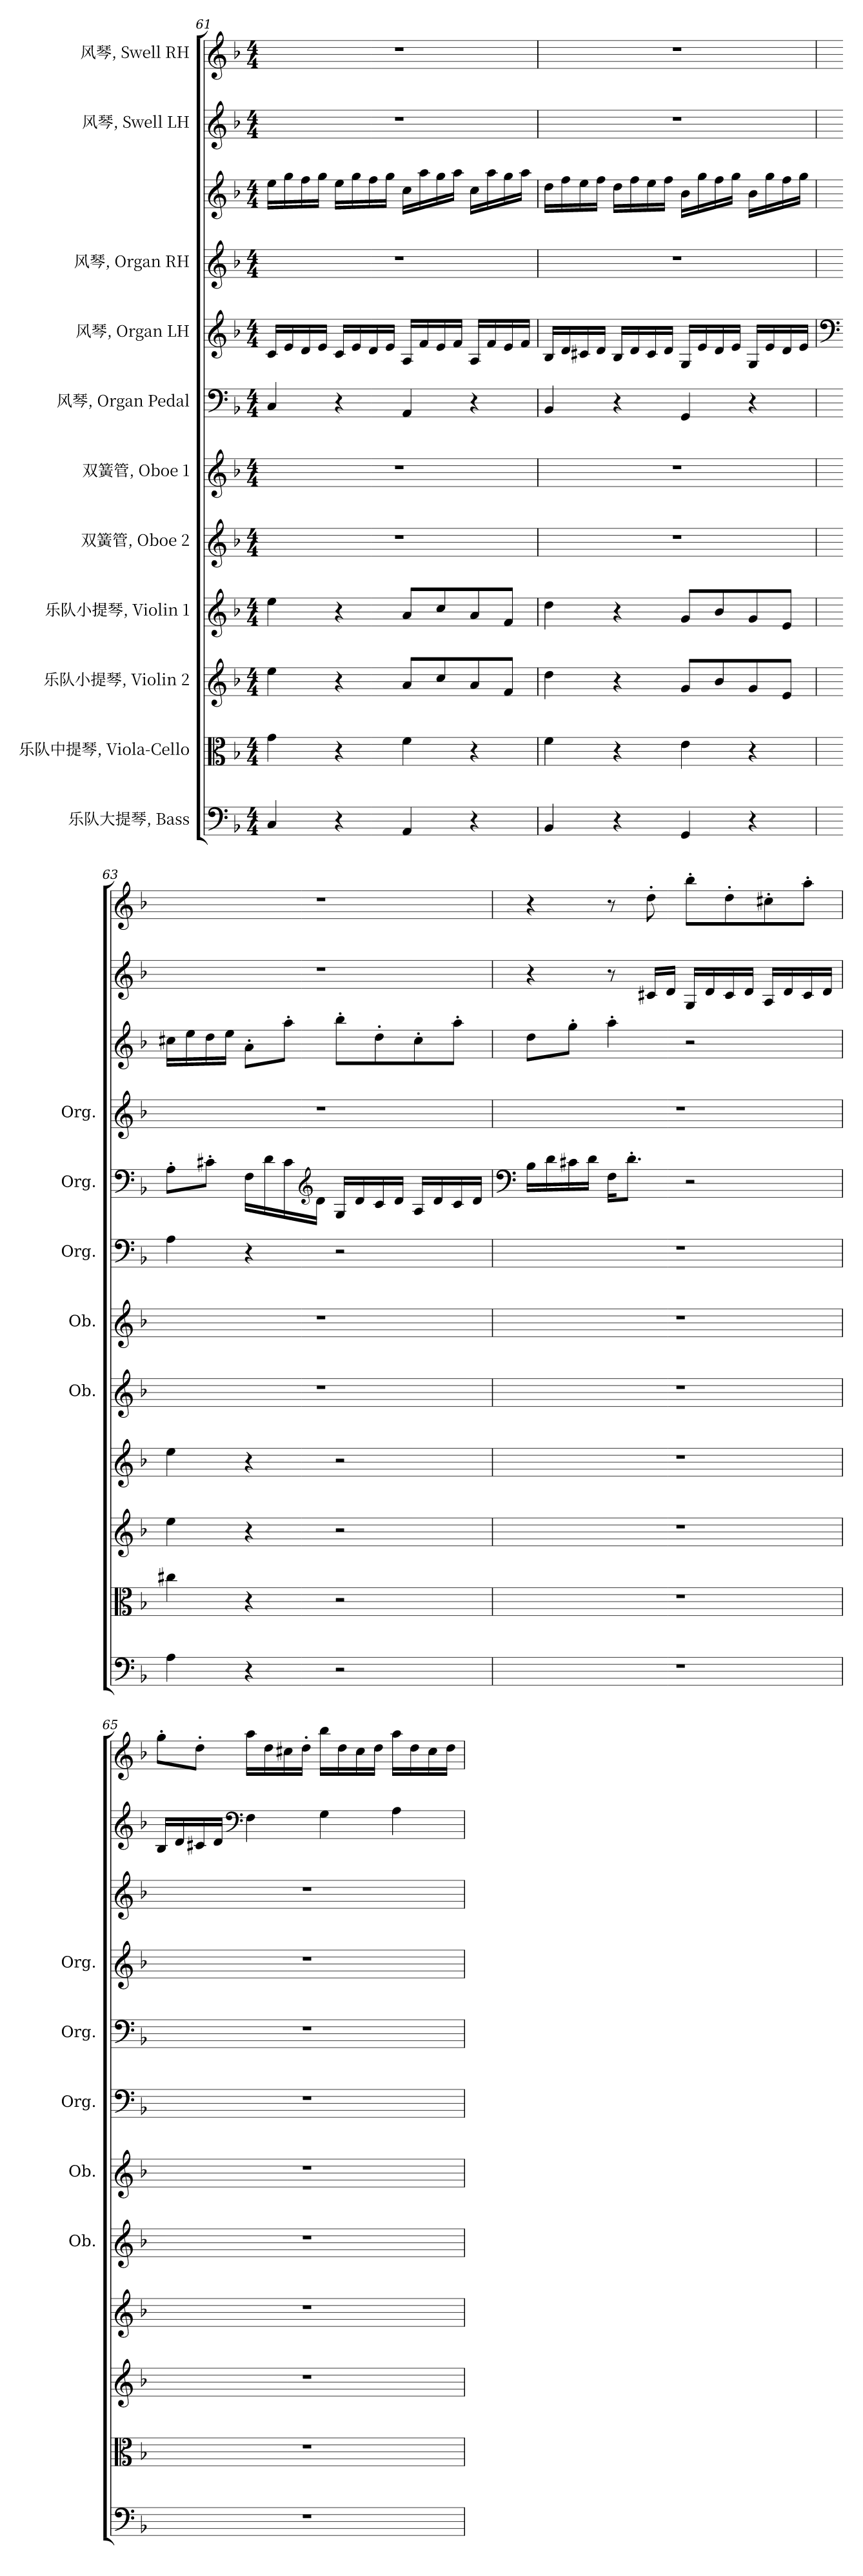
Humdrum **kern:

**kern	**kern	**kern	**kern	**kern	**kern	**kern	**kern	**kern	**kern	**kern	**kern
*part11	*part10	*part9	*part8	*part7	*part6	*part5	*part4	*part3	*part3	*part2	*part1
*staff12	*staff11	*staff10	*staff9	*staff8	*staff7	*staff6	*staff5	*staff4	*staff3	*staff2	*staff1
*I"乐队大提琴, Bass	*I"乐队中提琴, Viola-Cello	*I"乐队小提琴, Violin 2	*I"乐队小提琴, Violin 1	*I"双簧管, Oboe 2	*I"双簧管, Oboe 1	*I"风琴, Organ Pedal	*I"风琴, Organ LH	*I"风琴, Organ RH	*	*I"风琴, Swell LH	*I"风琴, Swell RH
*	*	*	*	*I'Ob.	*I'Ob.	*I'Org.	*I'Org.	*I'Org.	*	*	*
!!LO:PB:g=z
*clefF4	*clefC3	*clefG2	*clefG2	*clefG2	*clefG2	*clefF4	*clefG2	*clefG2	*clefG2	*clefG2	*clefG2
*k[b-]	*k[b-]	*k[b-]	*k[b-]	*k[b-]	*k[b-]	*k[b-]	*k[b-]	*k[b-]	*k[b-]	*k[b-]	*k[b-]
*M4/4	*M4/4	*M4/4	*M4/4	*M4/4	*M4/4	*M4/4	*M4/4	*M4/4	*M4/4	*M4/4	*M4/4
=61	=61	=61	=61	=61	=61	=61	=61	=61	=61	=61	=61
4C/	4g\	4ee\	4ee\	1r	1r	4C/	16c/LL	1r	16ee\LL	1r	1r
.	.	.	.	.	.	.	16e/	.	16gg\	.	.
.	.	.	.	.	.	.	16d/	.	16ff\	.	.
.	.	.	.	.	.	.	16e/JJ	.	16gg\JJ	.	.
4r	4r	4r	4r	.	.	4r	16c/LL	.	16ee\LL	.	.
.	.	.	.	.	.	.	16e/	.	16gg\	.	.
.	.	.	.	.	.	.	16d/	.	16ff\	.	.
.	.	.	.	.	.	.	16e/JJ	.	16gg\JJ	.	.
4AA/	4f\	8a/L	8a/L	.	.	4AA/	16A/LL	.	16cc\LL	.	.
.	.	.	.	.	.	.	16f/	.	16aa\	.	.
.	.	8cc/	8cc/	.	.	.	16e/	.	16gg\	.	.
.	.	.	.	.	.	.	16f/JJ	.	16aa\JJ	.	.
4r	4r	8a/	8a/	.	.	4r	16A/LL	.	16cc\LL	.	.
.	.	.	.	.	.	.	16f/	.	16aa\	.	.
.	.	8f/J	8f/J	.	.	.	16e/	.	16gg\	.	.
.	.	.	.	.	.	.	16f/JJ	.	16aa\JJ	.	.
=62	=62	=62	=62	=62	=62	=62	=62	=62	=62	=62	=62
4BB-/	4f\	4dd\	4dd\	1r	1r	4BB-/	16B-/LL	1r	16dd\LL	1r	1r
.	.	.	.	.	.	.	16d/	.	16ff\	.	.
.	.	.	.	.	.	.	16c#X/	.	16ee\	.	.
.	.	.	.	.	.	.	16d/JJ	.	16ff\JJ	.	.
4r	4r	4r	4r	.	.	4r	16B-/LL	.	16dd\LL	.	.
.	.	.	.	.	.	.	16d/	.	16ff\	.	.
.	.	.	.	.	.	.	16c#/	.	16ee\	.	.
.	.	.	.	.	.	.	16d/JJ	.	16ff\JJ	.	.
4GG/	4e\	8g/L	8g/L	.	.	4GG/	16G/LL	.	16b-\LL	.	.
.	.	.	.	.	.	.	16e/	.	16gg\	.	.
.	.	8b-/	8b-/	.	.	.	16d/	.	16ff\	.	.
.	.	.	.	.	.	.	16e/JJ	.	16gg\JJ	.	.
4r	4r	8g/	8g/	.	.	4r	16G/LL	.	16b-\LL	.	.
.	.	.	.	.	.	.	16e/	.	16gg\	.	.
.	.	8e/J	8e/J	.	.	.	16d/	.	16ff\	.	.
.	.	.	.	.	.	.	16e/JJ	.	16gg\JJ	.	.
!!LO:PB:g=z
=63	=63	=63	=63	=63	=63	=63	=63	=63	=63	=63	=63
*	*	*	*	*	*	*	*clefF4	*	*	*	*
4A\	4cc#X\	4ee\	4ee\	1r	1r	4A\	8A'\L	1r	16cc#X\LL	1r	1r
.	.	.	.	.	.	.	.	.	16ee\	.	.
.	.	.	.	.	.	.	8c#X'\J	.	16dd\	.	.
.	.	.	.	.	.	.	.	.	16ee\JJ	.	.
4r	4r	4r	4r	.	.	4r	16F\LL	.	8a'\L	.	.
.	.	.	.	.	.	.	16d\	.	.	.	.
.	.	.	.	.	.	.	16c#\	.	8aa'\J	.	.
*	*	*	*	*	*	*	*clefG2	*	*	*	*
.	.	.	.	.	.	.	16d\JJ	.	.	.	.
2r	2r	2r	2r	.	.	2r	16G/LL	.	8bb-'\L	.	.
.	.	.	.	.	.	.	16d/	.	.	.	.
.	.	.	.	.	.	.	16c#/	.	8dd'\	.	.
.	.	.	.	.	.	.	16d/JJ	.	.	.	.
.	.	.	.	.	.	.	16A/LL	.	8cc#'\	.	.
.	.	.	.	.	.	.	16d/	.	.	.	.
.	.	.	.	.	.	.	16c#/	.	8aa'\J	.	.
.	.	.	.	.	.	.	16d/JJ	.	.	.	.
=64	=64	=64	=64	=64	=64	=64	=64	=64	=64	=64	=64
*	*	*	*	*	*	*	*clefF4	*	*	*	*
1r	1r	1r	1r	1r	1r	1r	16B-\LL	1r	8dd\L	4r	4r
.	.	.	.	.	.	.	16d\	.	.	.	.
.	.	.	.	.	.	.	16c#X\	.	8gg'\J	.	.
.	.	.	.	.	.	.	16d\JJ	.	.	.	.
.	.	.	.	.	.	.	16F\KL	.	4aa'\	8r	8r
.	.	.	.	.	.	.	8.d'\J	.	.	.	.
.	.	.	.	.	.	.	.	.	.	16c#X/LL	8dd'\
.	.	.	.	.	.	.	.	.	.	16d/JJ	.
.	.	.	.	.	.	.	2r	.	2r	16G/LL	8bb-'\L
.	.	.	.	.	.	.	.	.	.	16d/	.
.	.	.	.	.	.	.	.	.	.	16c#/	8dd'\
.	.	.	.	.	.	.	.	.	.	16d/JJ	.
.	.	.	.	.	.	.	.	.	.	16A/LL	8cc#X'\
.	.	.	.	.	.	.	.	.	.	16d/	.
.	.	.	.	.	.	.	.	.	.	16c#/	8aa'\J
.	.	.	.	.	.	.	.	.	.	16d/JJ	.
!!LO:PB:g=z
=65	=65	=65	=65	=65	=65	=65	=65	=65	=65	=65	=65
1r	1r	1r	1r	1r	1r	1r	1r	1r	1r	16B-/LL	8gg'\L
.	.	.	.	.	.	.	.	.	.	16d/	.
.	.	.	.	.	.	.	.	.	.	16c#X/	8dd'\J
.	.	.	.	.	.	.	.	.	.	16d/JJ	.
*	*	*	*	*	*	*	*	*	*	*clefF4	*
.	.	.	.	.	.	.	.	.	.	4F\	16aa\LL
.	.	.	.	.	.	.	.	.	.	.	16dd\
.	.	.	.	.	.	.	.	.	.	.	16cc#X\
.	.	.	.	.	.	.	.	.	.	.	16dd'\JJ
.	.	.	.	.	.	.	.	.	.	4G\	16bb-\LL
.	.	.	.	.	.	.	.	.	.	.	16dd\
.	.	.	.	.	.	.	.	.	.	.	16cc#\
.	.	.	.	.	.	.	.	.	.	.	16dd\JJ
.	.	.	.	.	.	.	.	.	.	4A\	16aa\LL
.	.	.	.	.	.	.	.	.	.	.	16dd\
.	.	.	.	.	.	.	.	.	.	.	16cc#\
.	.	.	.	.	.	.	.	.	.	.	16dd\JJ
=	=	=	=	=	=	=	=	=	=	=	=
*-	*-	*-	*-	*-	*-	*-	*-	*-	*-	*-	*-
